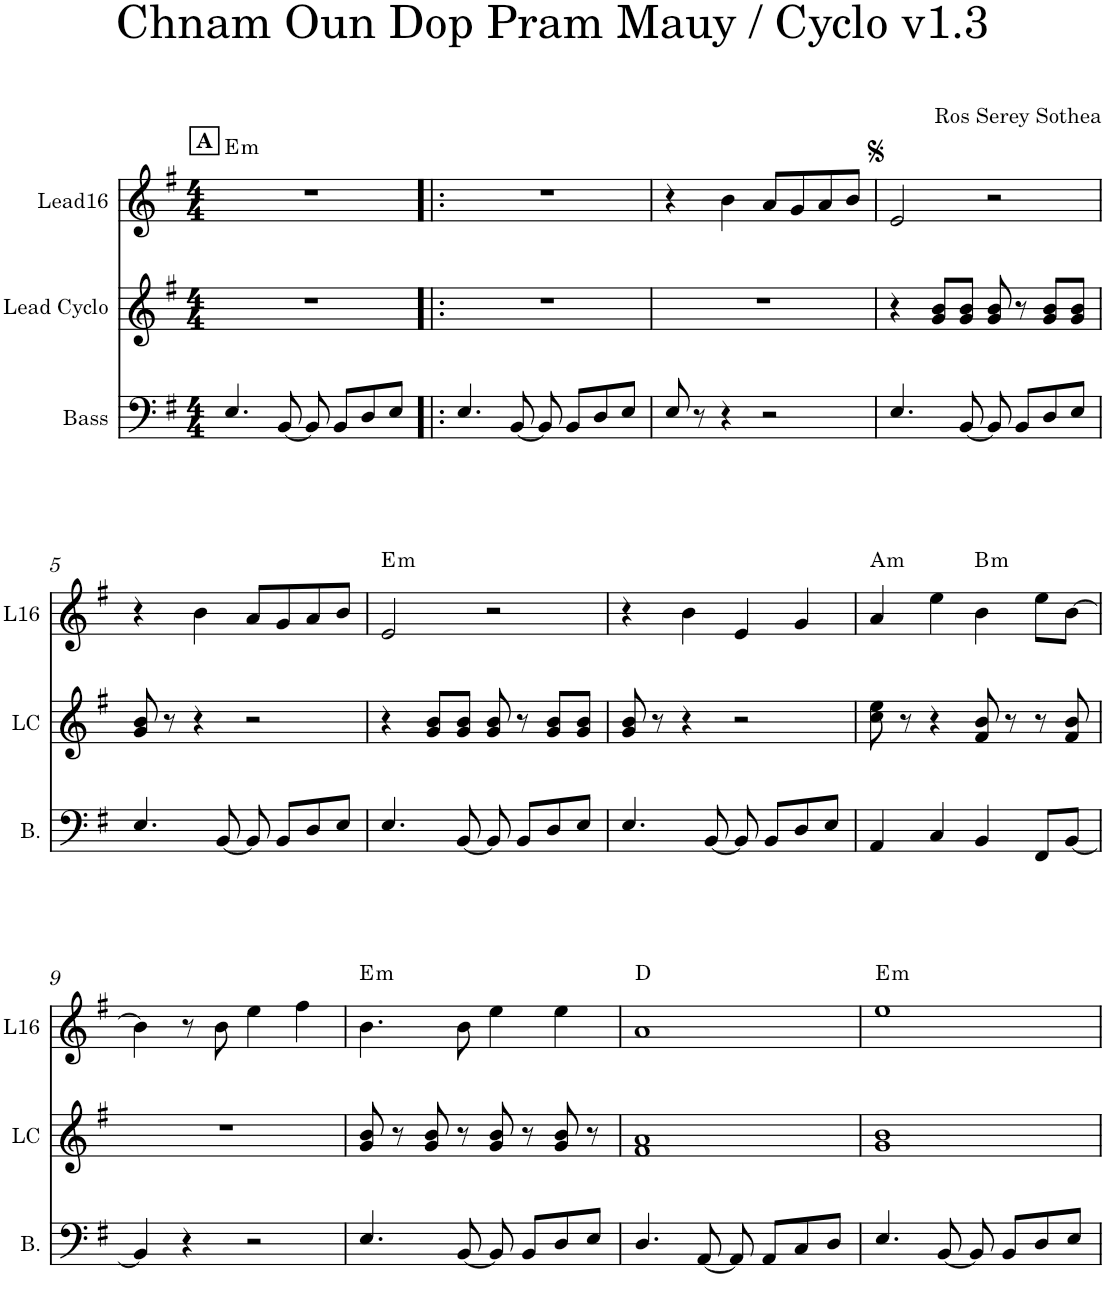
**kern	**kern	**kern	**harte
*part3	*part2	*part1	*part1
*staff3	*staff2	*staff1	*
*I"Bass	*I"Lead Cyclo	*I"Lead16	*
*I'B.	*I'LC	*I'L16	*
*clefF4	*clefG2	*clefG2	*
*	*Trd8c14	*Trd5c9	*
*k[f#]	*k[f#]	*k[f#]	*
*M4/4	*M4/4	*M4/4	*
!!LO:REH:place=s1:a:B:cj:t=A
=1	=1	=1	=1
!	!	!	!LO:H:kt=m
4.E/	1r	1r	E:min
[8BB/	.	.	.
8BB/]	.	.	.
8BB/L	.	.	.
8D/	.	.	.
8E/J	.	.	.
=2!|:	=2!|:	=2!|:	=2!|:
4.E/	1r	1r	.
[8BB/	.	.	.
8BB/]	.	.	.
8BB/L	.	.	.
8D/	.	.	.
8E/J	.	.	.
=3	=3	=3	=3
8E/	1r	4r	.
8r	.	.	.
4r	.	4b\	.
2r	.	8a/L	.
.	.	8g/	.
.	.	8a/	.
.	.	8b/J	.
=4	=4	=4	=4
4.E/	4r	2e/	.
.	8g/ 8b/L	.	.
[8BB/	8g/ 8b/J	.	.
8BB/]	8g/ 8b/	2r	.
8BB/L	8r	.	.
8D/	8g/ 8b/L	.	.
8E/J	8g/ 8b/J	.	.
!!LO:LB:g=z
=5	=5	=5	=5
4.E/	8g/ 8b/	4r	.
.	8r	.	.
.	4r	4b\	.
[8BB/	.	.	.
8BB/]	2r	8a/L	.
8BB/L	.	8g/	.
8D/	.	8a/	.
8E/J	.	8b/J	.
=6	=6	=6	=6
!	!	!	!LO:H:kt=m
4.E/	4r	2e/	E:min
.	8g/ 8b/L	.	.
[8BB/	8g/ 8b/J	.	.
8BB/]	8g/ 8b/	2r	.
8BB/L	8r	.	.
8D/	8g/ 8b/L	.	.
8E/J	8g/ 8b/J	.	.
=7	=7	=7	=7
4.E/	8g/ 8b/	4r	.
.	8r	.	.
.	4r	4b\	.
[8BB/	.	.	.
8BB/]	2r	4e/	.
8BB/L	.	.	.
8D/	.	4g/	.
8E/J	.	.	.
=8	=8	=8	=8
!	!	!	!LO:H:kt=m
4AA/	8cc\ 8ee\	4a/	A:min
.	8r	.	.
4C/	4r	4ee\	.
!	!	!	!LO:H:kt=m
4BB/	8f#/ 8b/	4b\	B:min
.	8r	.	.
8FF#/L	8r	8ee\L	.
[8BB/J	8f#/ 8b/	[8b\J	.
!!LO:LB:g=z
=9	=9	=9	=9
4BB/]	1r	4b\]	.
4r	.	8r	.
.	.	8b\	.
2r	.	4ee\	.
.	.	4ff#\	.
=10	=10	=10	=10
!	!	!	!LO:H:kt=m
4.E/	8g/ 8b/	4.b\	E:min
.	8r	.	.
.	8g/ 8b/	.	.
[8BB/	8r	8b\	.
8BB/]	8g/ 8b/	4ee\	.
8BB/L	8r	.	.
8D/	8g/ 8b/	4ee\	.
8E/J	8r	.	.
=11	=11	=11	=11
4.D/	1f# 1a	1a	D:maj
[8AA/	.	.	.
8AA/]	.	.	.
8AA/L	.	.	.
8C/	.	.	.
8D/J	.	.	.
=12	=12	=12	=12
!	!	!	!LO:H:kt=m
4.E/	1g 1b	1ee	E:min
[8BB/	.	.	.
8BB/]	.	.	.
8BB/L	.	.	.
8D/	.	.	.
8E/J	.	.	.
=	=	=	=
*-	*-	*-	*-
